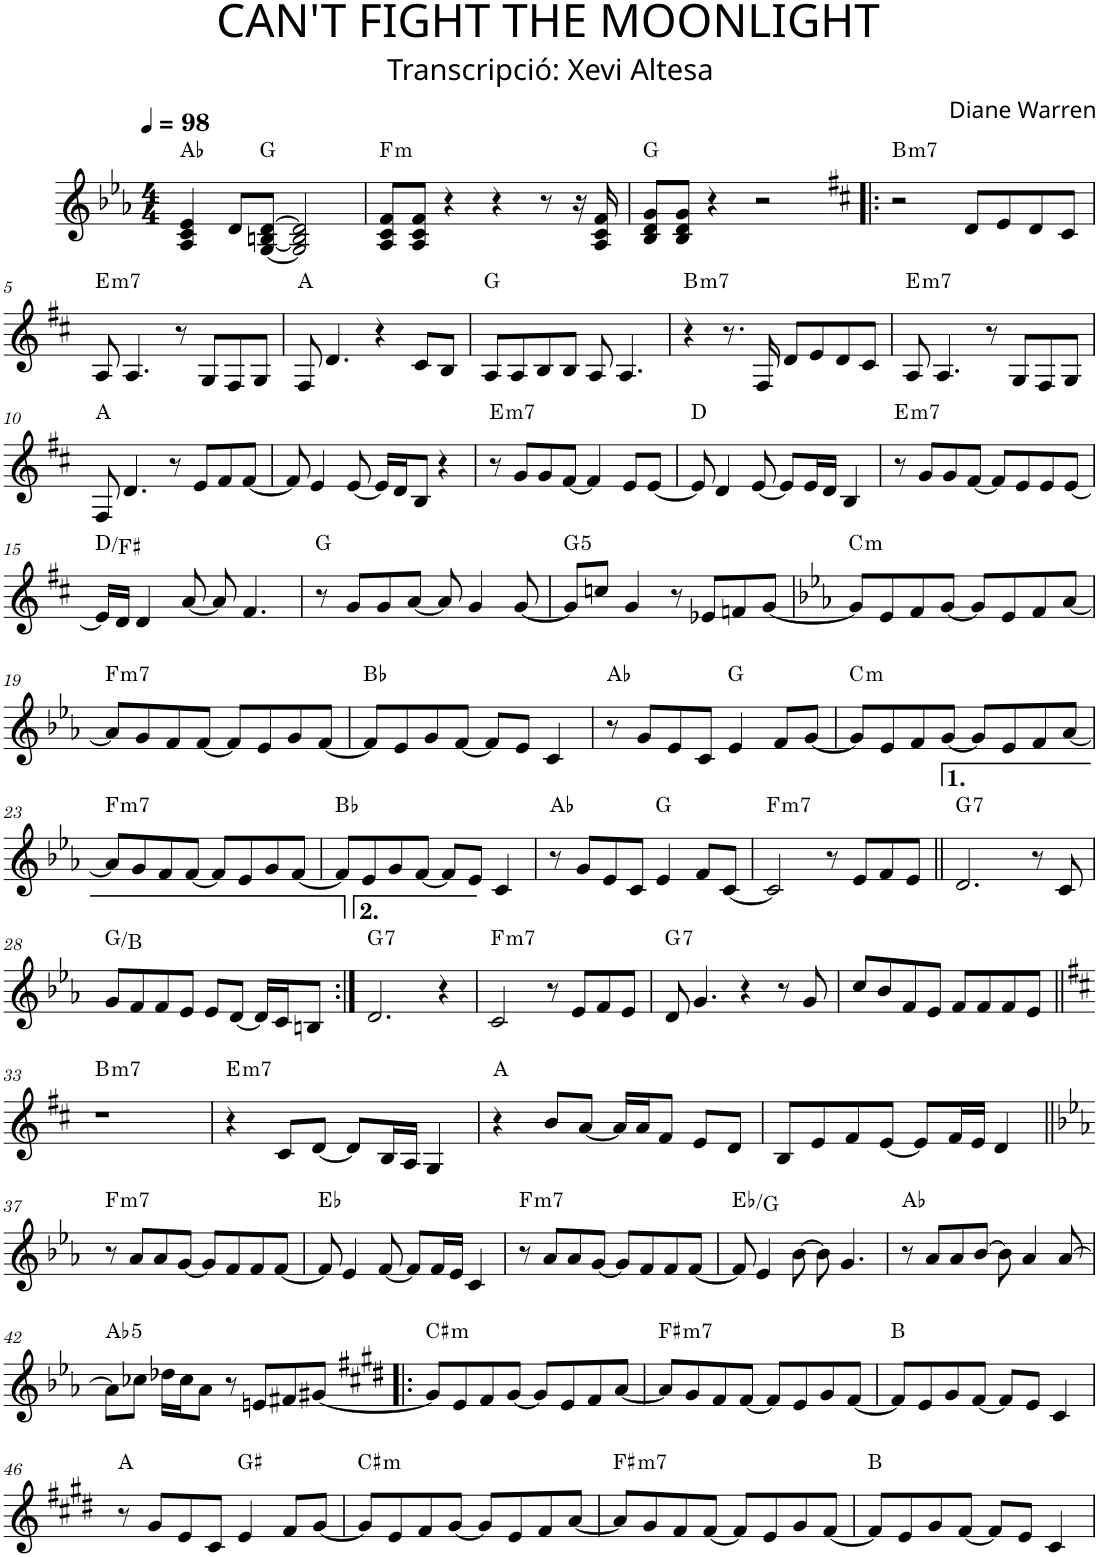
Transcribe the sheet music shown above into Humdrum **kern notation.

**kern	**harte
*part1	*part1
*staff1	*
*I"P1	*
*clefG2	*
*k[b-e-a-]	*
*M4/4	*
*MM98	*
=1	=1
4A-/ 4c/ 4e-/	Ab:maj
8d/L	.
[8G/ [8Bn/ [8d/J	G:maj
2G/] 2B/] 2d/]	.
=2	=2
!	!LO:H:kt=m
8A-/ 8c/ 8f/L	F:min
8A-/ 8c/ 8f/J	.
4r	.
4r	.
8r	.
16r	.
16A-/ 16c/ 16f/	.
=3	=3
8B-/ 8d/ 8g/L	G:maj
8B-/ 8d/ 8g/J	.
4r	.
2r	.
=4!|:	=4!|:
*k[f#c#]	*
!	!LO:H:kt=m7
2r	B:min7
8d/L	.
8e/	.
8d/	.
8c#/J	.
!!LO:LB:g=z
=5	=5
!	!LO:H:kt=m7
8A/	E:min7
4.A/	.
8r	.
8G/L	.
8F#/	.
8G/J	.
=6	=6
8F#/	A:maj
4.d/	.
4r	.
8c#/L	.
8B/J	.
=7	=7
8A/L	G:maj
8A/	.
8B/	.
8B/J	.
8A/	.
4.A/	.
=8	=8
!	!LO:H:kt=m7
4r	B:min7
8.r	.
16F#/	.
8d/L	.
8e/	.
8d/	.
8c#/J	.
=9	=9
!	!LO:H:kt=m7
8A/	E:min7
4.A/	.
8r	.
8G/L	.
8F#/	.
8G/J	.
!!LO:LB:g=z
=10	=10
8F#/	A:maj
4.d/	.
8r	.
8e/L	.
8f#/	.
[8f#/J	.
=11	=11
8f#/]	.
4e/	.
[8e/	.
16e/LL]	.
16d/J	.
8B/J	.
4r	.
=12	=12
!	!LO:H:kt=m7
8r	E:min7
8g/L	.
8g/	.
[8f#/J	.
4f#/]	.
8e/L	.
[8e/J	.
=13	=13
8e/]	D:maj
4d/	.
[8e/	.
8e/L]	.
16e/L	.
16d/JJ	.
4B/	.
=14	=14
!	!LO:H:kt=m7
8r	E:min7
8g/L	.
8g/	.
[8f#/J	.
8f#/L]	.
8e/	.
8e/	.
[8e/J	.
!!LO:LB:g=z
=15	=15
16e/LL]	D:maj/3
16d/JJ	.
4d/	.
[8a/	.
8a/]	.
4.f#/	.
=16	=16
8r	G:maj
8g/L	.
8g/	.
[8a/J	.
8a/]	.
4g/	.
[8g/	.
=17	=17
!	!LO:H:kt=5
8g/L]	G:(1,5)
8ccn/J	.
4g/	.
8r	.
8e-X/L	.
8fn/	.
[8g/J	.
=18	=18
*k[b-e-a-]	*
!	!LO:H:kt=m
8g/L]	C:min
8e-/	.
8f/	.
[8g/J	.
8g/L]	.
8e-/	.
8f/	.
[8a-/J	.
!!LO:LB:g=z
=19	=19
!	!LO:H:kt=m7
8a-/L]	F:min7
8g/	.
8f/	.
[8f/J	.
8f/L]	.
8e-/	.
8g/	.
[8f/J	.
=20	=20
8f/L]	Bb:maj
8e-/	.
8g/	.
[8f/J	.
8f/L]	.
8e-/J	.
4c/	.
=21	=21
8r	Ab:maj
8g/L	.
8e-/	.
8c/J	.
4e-/	G:maj
8f/L	.
[8g/J	.
=22	=22
!	!LO:H:kt=m
8g/L]	C:min
8e-/	.
8f/	.
[8g/J	.
8g/L]	.
8e-/	.
8f/	.
[8a-/J	.
!!LO:LB:g=z
=23	=23
!	!LO:H:kt=m7
8a-/L]	F:min7
8g/	.
8f/	.
[8f/J	.
8f/L]	.
8e-/	.
8g/	.
[8f/J	.
=24	=24
8f/L]	Bb:maj
8e-/	.
8g/	.
[8f/J	.
8f/L]	.
8e-/J	.
4c/	.
=25	=25
8r	Ab:maj
8g/L	.
8e-/	.
8c/J	.
4e-/	G:maj
8f/L	.
[8c/J	.
=26	=26
!	!LO:H:kt=m7
2c/]	F:min7
8r	.
8e-/L	.
8f/	.
8e-/J	.
=27||	=27||
!	!LO:H:kt=7
2.d/	G:7
8r	.
8c/	.
!!LO:LB:g=z
=28	=28
8g/L	G:maj/3
8f/	.
8f/	.
8e-/J	.
8e-/L	.
[8d/J	.
16d/LL]	.
16c/J	.
8Bn/J	.
=29:|!	=29:|!
!	!LO:H:kt=7
2.d/	G:7
4r	.
=30	=30
!	!LO:H:kt=m7
2c/	F:min7
8r	.
8e-/L	.
8f/	.
8e-/J	.
=31	=31
!	!LO:H:kt=7
8d/	G:7
4.g/	.
4r	.
8r	.
8g/	.
=32	=32
8cc/L	.
8b-/	.
8f/	.
8e-/J	.
8f/L	.
8f/	.
8f/	.
8e-/J	.
!!LO:LB:g=z
=33||	=33||
*k[f#c#]	*
!	!LO:H:kt=m7
1r	B:min7
=34	=34
!	!LO:H:kt=m7
4r	E:min7
8c#/L	.
[8d/J	.
8d/L]	.
16B/L	.
16A/JJ	.
4G/	.
=35	=35
4r	A:maj
8b/L	.
[8a/J	.
16a/LL]	.
16a/J	.
8f#/J	.
8e/L	.
8d/J	.
=36	=36
8B/L	.
8e/	.
8f#/	.
[8e/J	.
8e/L]	.
16f#/L	.
16e/JJ	.
4d/	.
!!LO:LB:g=z
=37||	=37||
*k[b-e-a-]	*
!	!LO:H:kt=m7
8r	F:min7
8a-/L	.
8a-/	.
[8g/J	.
8g/L]	.
8f/	.
8f/	.
[8f/J	.
=38	=38
8f/]	Eb:maj
4e-/	.
[8f/	.
8f/L]	.
16f/L	.
16e-/JJ	.
4c/	.
=39	=39
!	!LO:H:kt=m7
8r	F:min7
8a-/L	.
8a-/	.
[8g/J	.
8g/L]	.
8f/	.
8f/	.
[8f/J	.
=40	=40
8f/]	Eb:maj/3
4e-/	.
[8b-\	.
8b-\]	.
4.g/	.
=41	=41
8r	Ab:maj
8a-/L	.
8a-/	.
[8b-/J	.
8b-\]	.
4a-/	.
[8a-/	.
!!LO:LB:g=z
=42	=42
!	!LO:H:kt=5
8a-\L]	Ab:(1,5)
8cc-X\J	.
16dd-X\LL	.
16cc-\J	.
8a-\J	.
8r	.
8en/L	.
8f#X/	.
[8g#X/J	.
=43!|:	=43!|:
*k[f#c#g#d#]	*
!	!LO:H:kt=m
8g#/L]	C#:min
8e/	.
8f#/	.
[8g#/J	.
8g#/L]	.
8e/	.
8f#/	.
[8a/J	.
=44	=44
!	!LO:H:kt=m7
8a/L]	F#:min7
8g#/	.
8f#/	.
[8f#/J	.
8f#/L]	.
8e/	.
8g#/	.
[8f#/J	.
=45	=45
8f#/L]	B:maj
8e/	.
8g#/	.
[8f#/J	.
8f#/L]	.
8e/J	.
4c#/	.
!!LO:LB:g=z
=46	=46
8r	A:maj
8g#/L	.
8e/	.
8c#/J	.
4e/	G#:maj
8f#/L	.
[8g#/J	.
=47	=47
!	!LO:H:kt=m
8g#/L]	C#:min
8e/	.
8f#/	.
[8g#/J	.
8g#/L]	.
8e/	.
8f#/	.
[8a/J	.
=48	=48
!	!LO:H:kt=m7
8a/L]	F#:min7
8g#/	.
8f#/	.
[8f#/J	.
8f#/L]	.
8e/	.
8g#/	.
[8f#/J	.
=49	=49
8f#/L]	B:maj
8e/	.
8g#/	.
[8f#/J	.
8f#/L]	.
8e/J	.
4c#/	.
=	=
*-	*-
